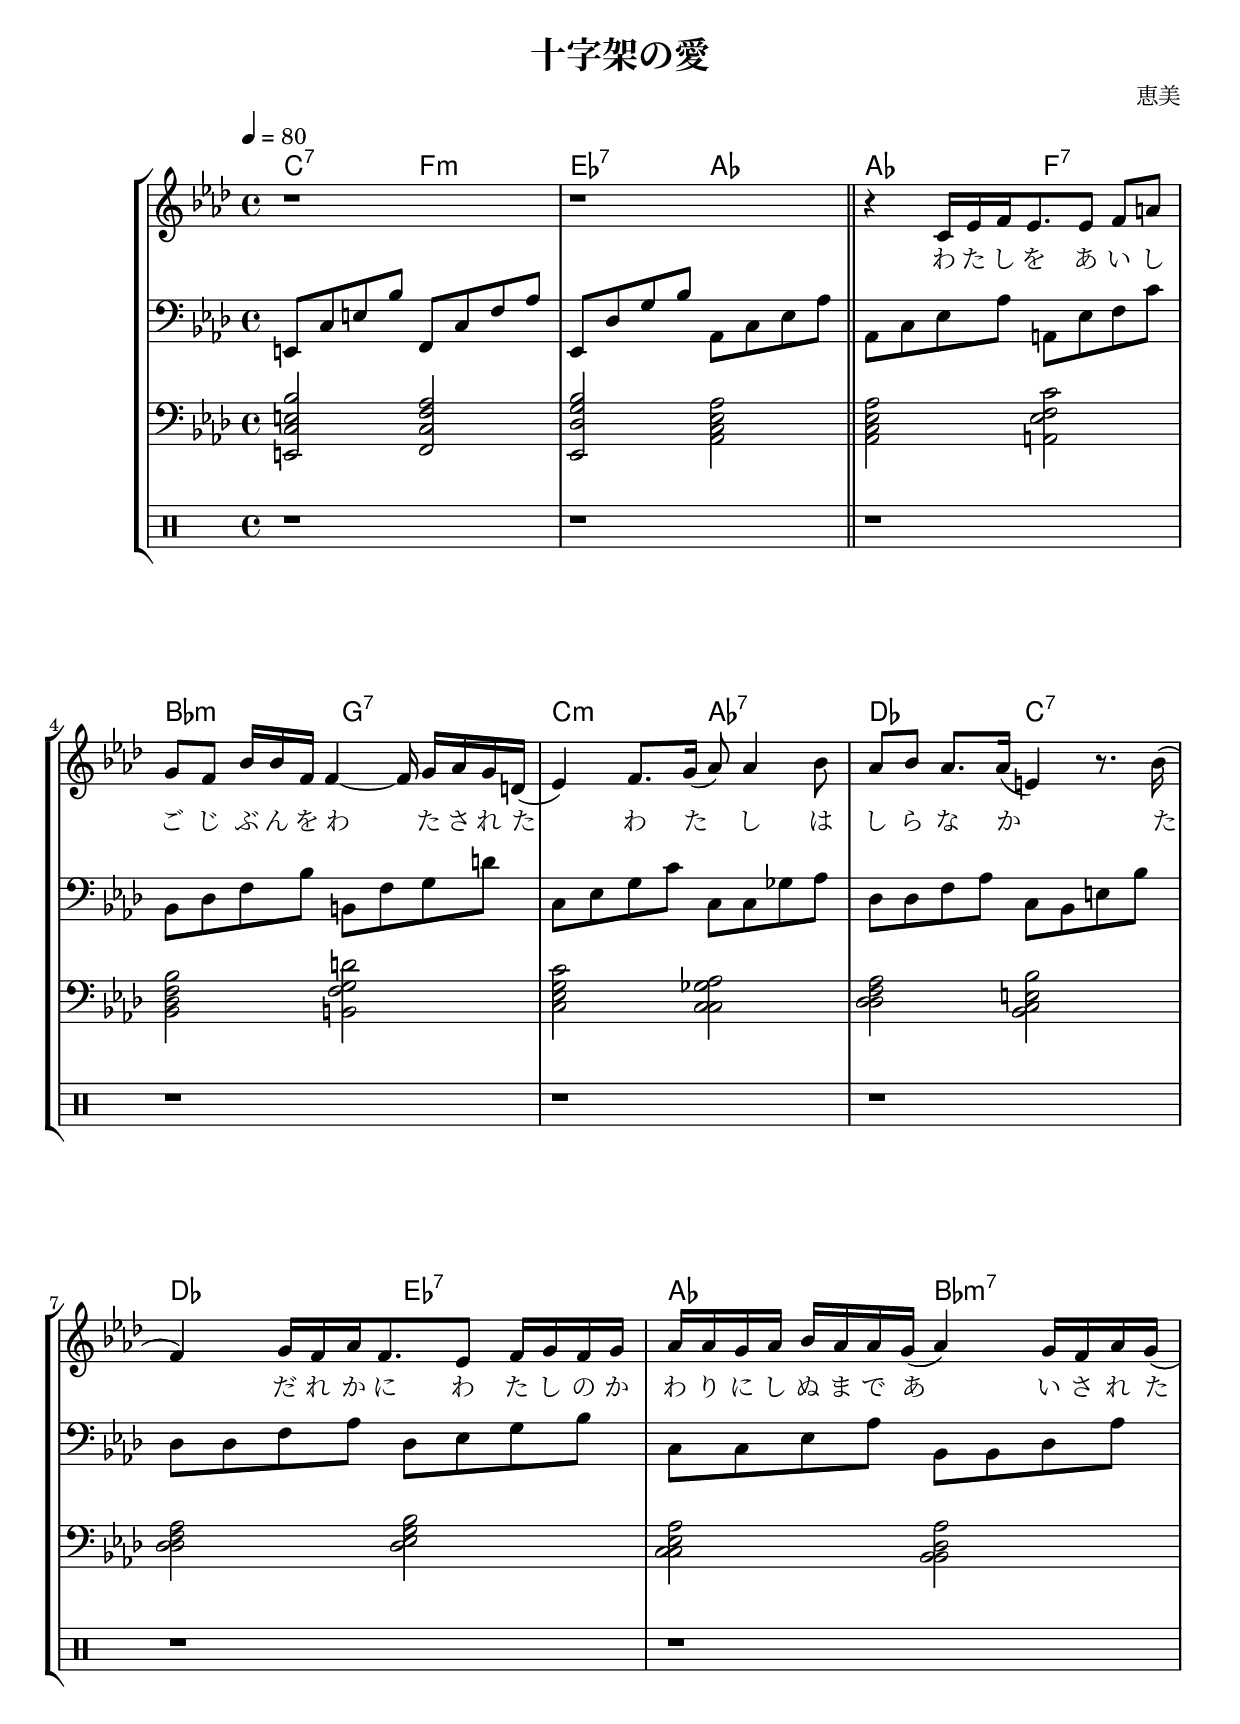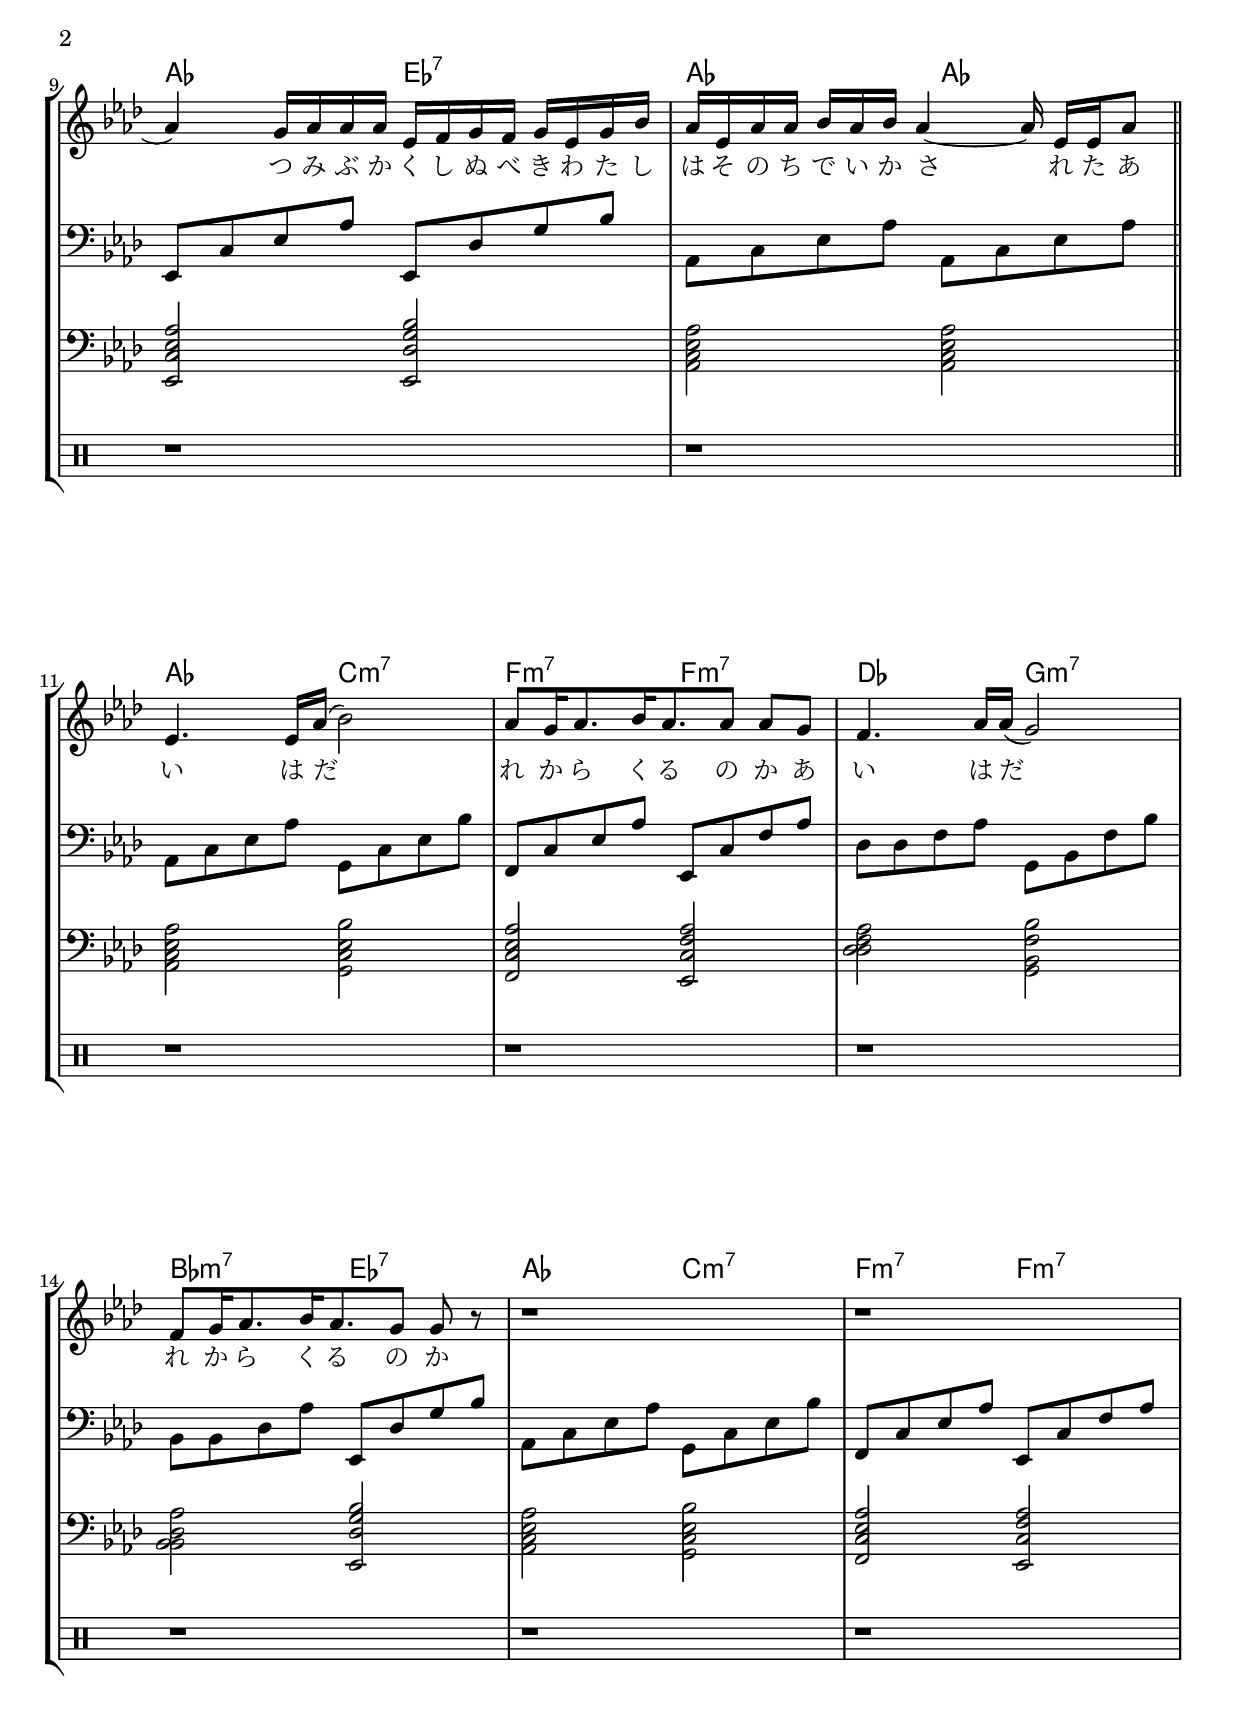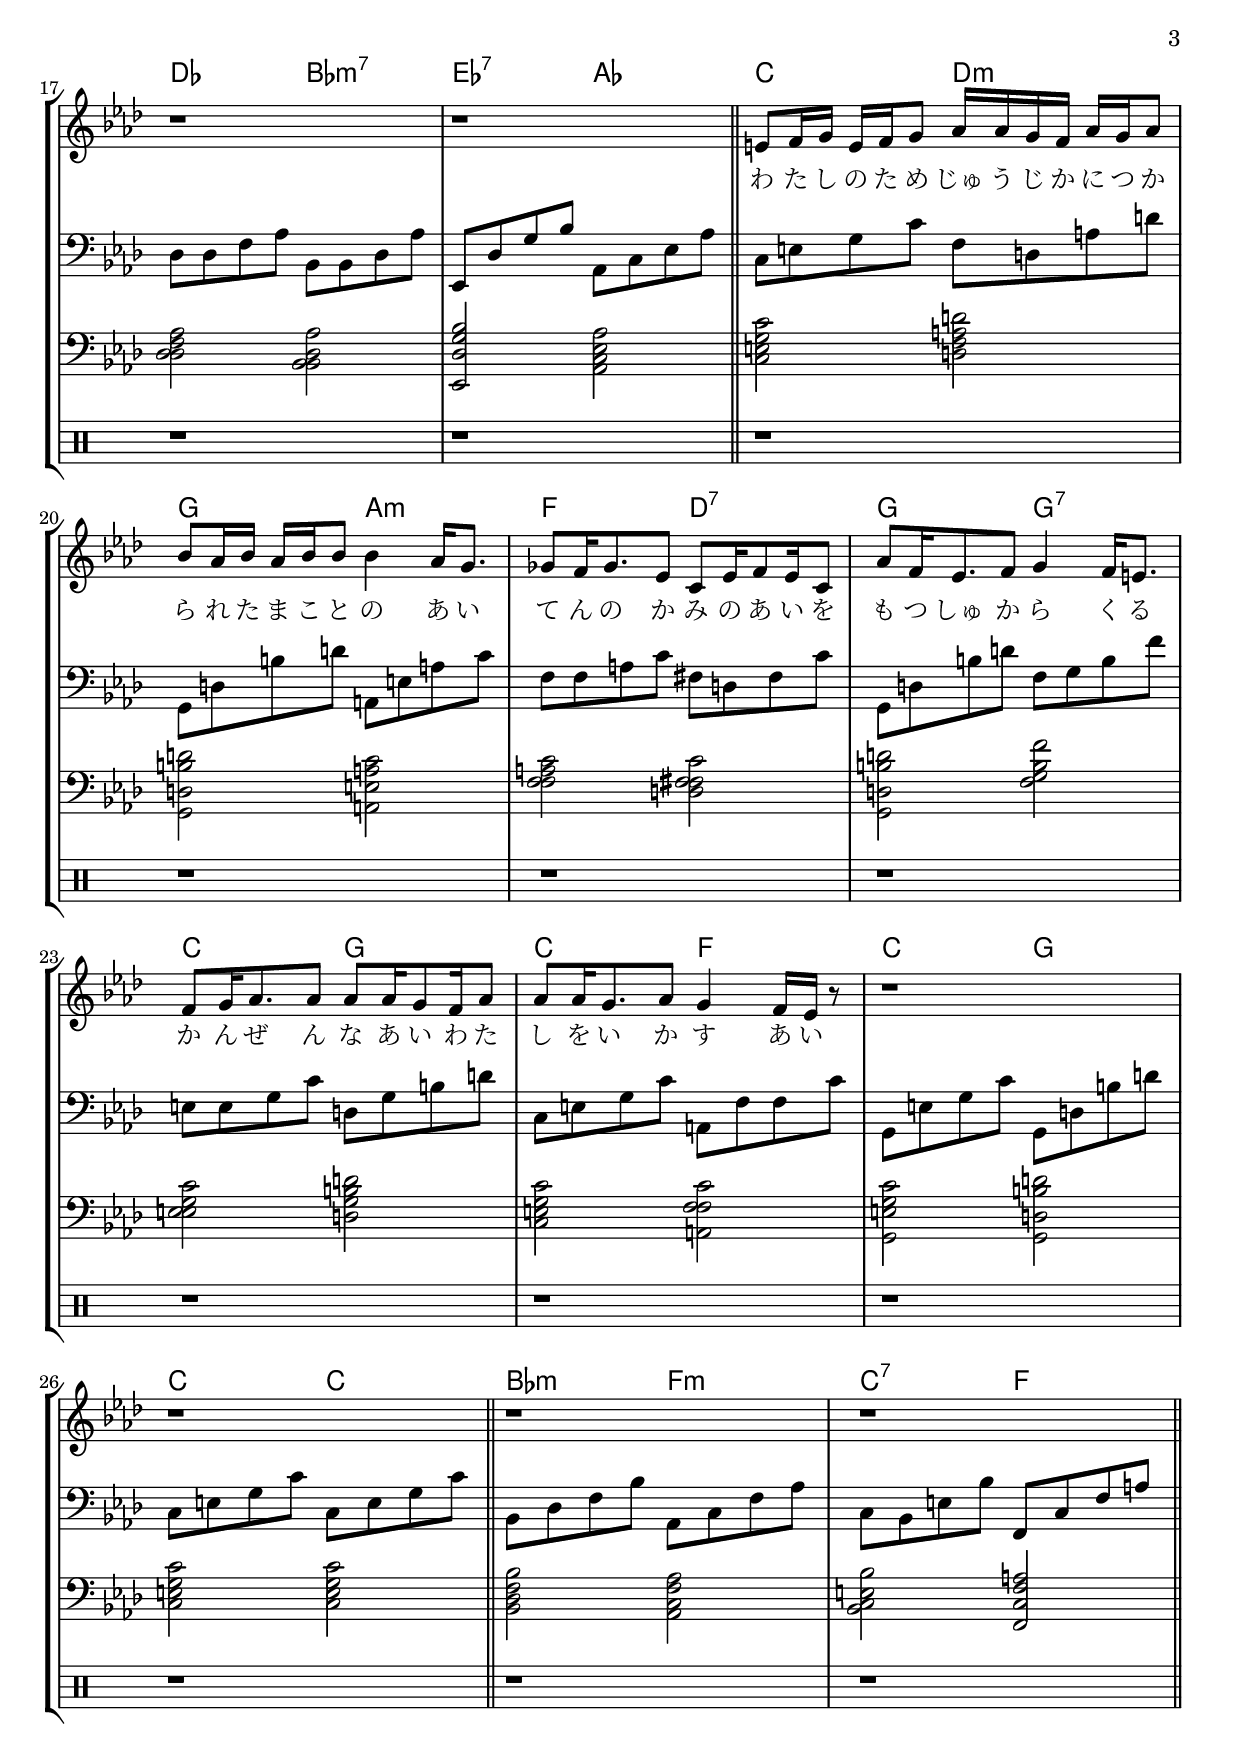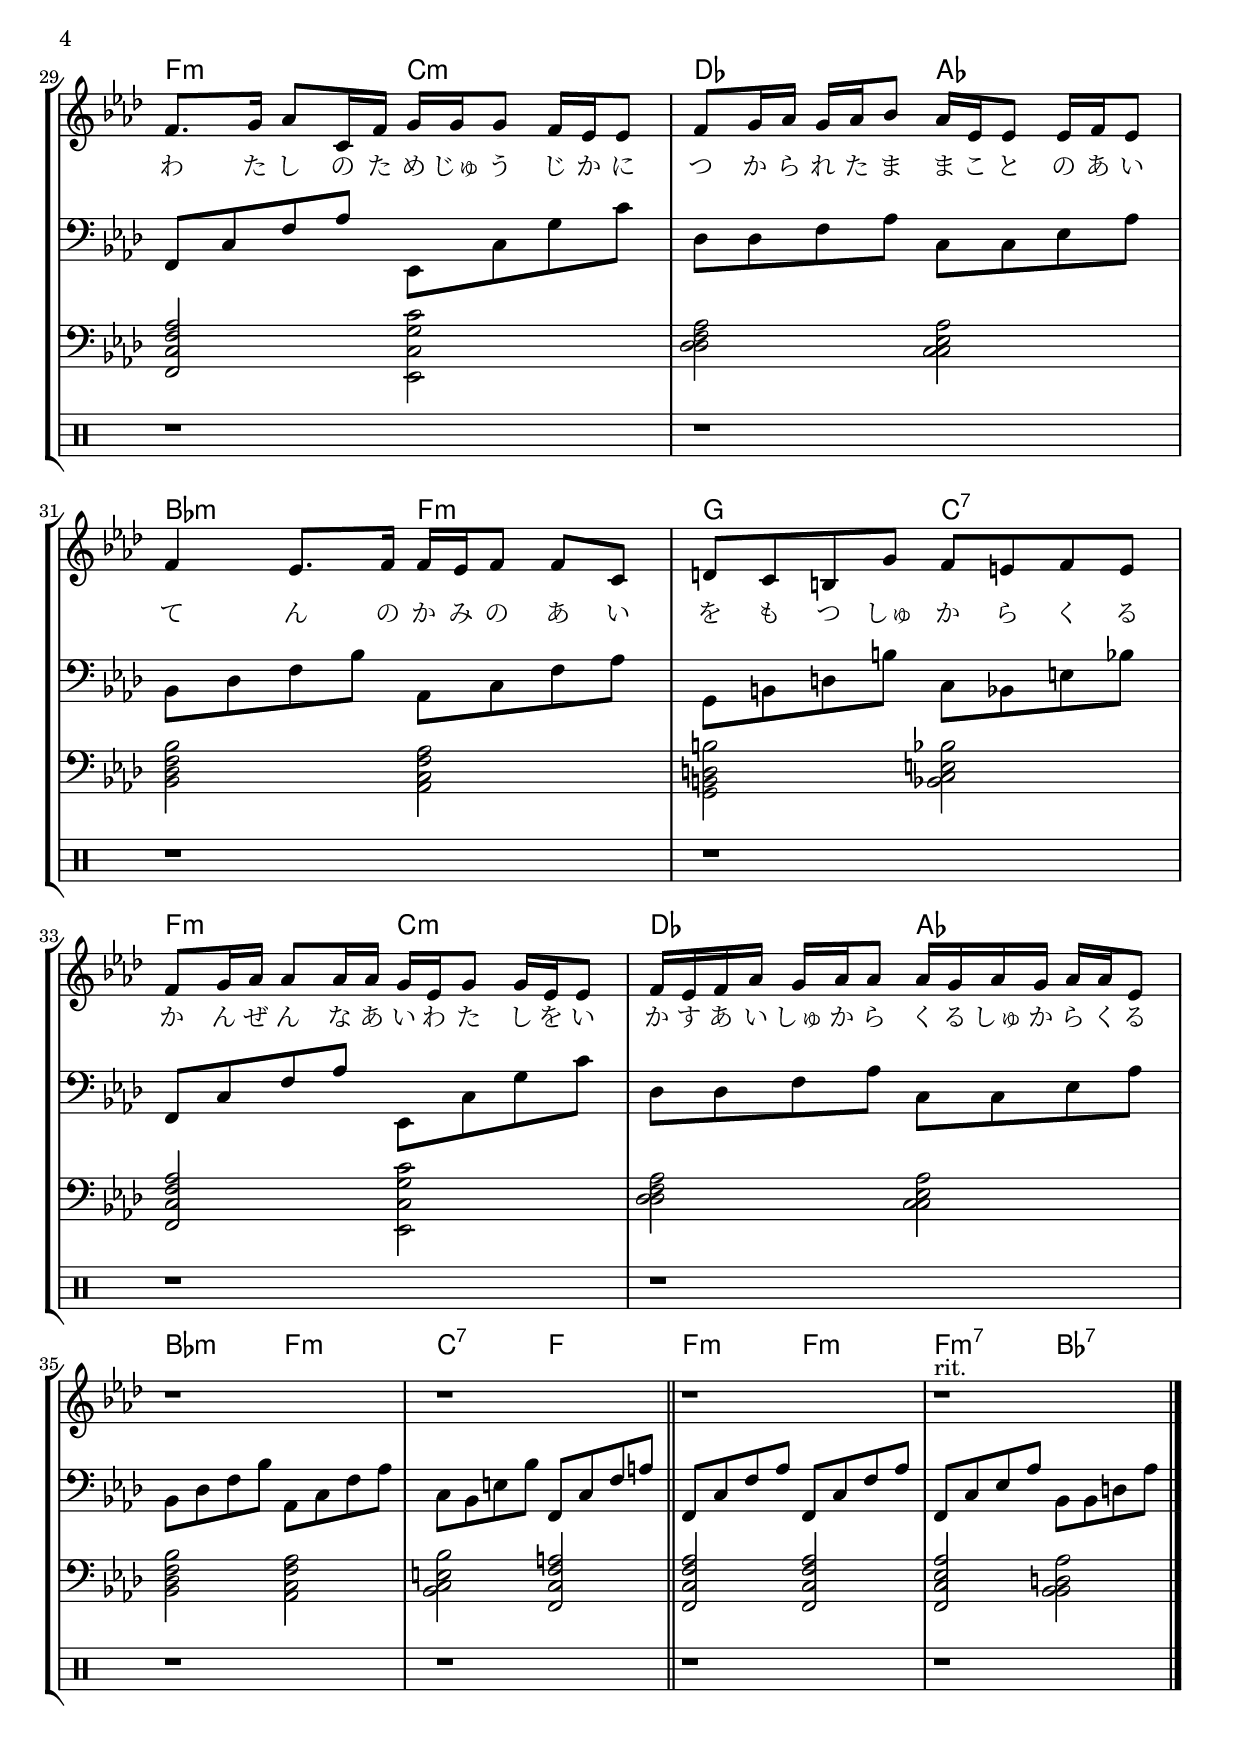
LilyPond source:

\version "2.12.1"

\header {
	title = \markup {十字架の愛}
	composer = \markup \center-column {恵美}
}

harmony = \chordmode {
	c2:7 f:m es:7 as 

	as f:7 bes:m g:7 c:m as:7 des c:7 des es:7 as bes:min7 as es:7 as as 

	as c:min7 f:min7 f:min7 des g:min7 bes:min7 es:7 as c:min7 f:min7 f:min7 des bes:min7 es:7 as 

	c d:m g a:m f d:7 g g:7 c g c f c g c c 

	bes:m f:m c:7 f 

	f:m c:m des as bes:m f:m g c:7 f:m c:m des as bes:m f:m c:7 f 

	f:m f:m f:min7 bes:7 
}

melody = {
	\key as \major
	\tempo 4 = 80
	r1 | r1   
	\set Staff.midiInstrument = #"fss0.35"
	r4 c'16  es'16  f'16  es'8.  es'8  f'8  a'8 
	g'8  f'8  bes'16  bes'16  f'16  f'4~f'16  g'16  as'16  g'16  d'16 
	(es'4)  f'8.  g'16  (as'8)  as'4  bes'8 
	as'8  bes'8  as'8.  as'16  (e'4)  r8.  bes'16 
	(f'4)  g'16  f'16  as'16  f'8.  es'8  f'16  g'16  f'16  g'16 
	as'16  as'16  g'16  as'16  bes'16  as'16  as'16  g'16  (as'4)  g'16  f'16  as'16  g'16 
	(as'4)  g'16  as'16  as'16  as'16  es'16  f'16  g'16  f'16  g'16  es'16  g'16  bes'16 
	as'16  es'16  as'16  as'16  bes'16  as'16  bes'16  as'4~as'16  es'16  es'16  	\set Staff.midiInstrument = #"fss0.35"
	as'8 
	es'4.  es'16  as'16  (bes'2) 
	as'8  g'16  as'8.  bes'16  as'8.  as'8  as'8  g'8 
	f'4.  as'16  as'16  (g'2) 
	f'8  g'16  as'8.  bes'16  as'8.  g'8  g'8  	r8 r1 r1 r1 r1 	\set Staff.midiInstrument = #"fss0.35"
	 e'8  f'16  g'16  e'16  f'16  g'8  as'16  as'16  g'16  f'16  as'16  g'16  as'8 
	bes'8  as'16  bes'16  as'16  bes'16  bes'8  bes'4  as'16  g'8. 
	ges'8  f'16  ges'8.  es'8  c'8  es'16  f'8  es'16  c'8 
	as'8  f'16  es'8.  f'8  g'4  f'16  e'8. 
	f'8  g'16  as'8.  as'8  as'8  as'16  g'8  f'16  as'8 
	as'8  as'16  g'8.  as'8  g'4  f'16  es'16  	r8 r1 r1 	r1 | r1   
	\set Staff.midiInstrument = #"fss0.35"
	 f'8.  g'16  as'8  c'16  f'16  g'16  g'16  g'8  f'16  es'16  es'8 
	f'8  g'16  as'16  g'16  as'16  bes'8  as'16  es'16  es'8  es'16  f'16  es'8 
	f'4  es'8.  f'16  f'16  es'16  f'8  f'8  c'8 
	d'8  c'8  b8  g'8  f'8  e'8  f'8  e'8 
	f'8  g'16  as'16  as'8  as'16  as'16  g'16  es'16  g'8  g'16  es'16  es'8 
	f'16  es'16  f'16  as'16  g'16  as'16  as'8  as'16  g'16  as'16  g'16  as'16  as'16  es'8
	r1 r1 	r1 | r1^"rit." \bar "|."
}

words = \lyricmode {
	
	わ  た  し  を  あ  い  し  ご  じ  ぶ  ん  を  わ  た  さ  れ  た  わ  た  し  は  し  ら  な  か  た  だ  れ  か  に  わ  た  し  の  か  わ  り  に  し  ぬ  ま  で  あ  い  さ  れ  た  つ  み  ぶ  か  く  し  ぬ  べ  き  わ  た  し  は  そ  の  ち  で  い  か  さ  れ  た  
	あ  い  は  だ  れ  か  ら  く  る  の  か  あ  い  は  だ  れ  か  ら  く  る  の  か  
	わ  た  し  の  た  め  じゅ  う  じ  か  に  つ  か  ら  れ  た  ま  こ  と  の  あ  い  て  ん  の  か  み  の  あ  い  を  も  つ  しゅ  か  ら  く  る  か  ん  ぜ  ん  な  あ  い  わ  た  し  を  い  か  す  あ  い  
	
	わ  た  し  の  た  め  じゅ  う  じ  か  に  つ  か  ら  れ  た  ま  ま  こ  と  の  あ  い  て  ん  の  か  み  の  あ  い  を  も  つ  しゅ  か  ら  く  る  か  ん  ぜ  ん  な  あ  い  わ  た  し  を  い  か  す  あ  い  しゅ  か  ら  く  る  しゅ  か  ら  く  る  
	
}

tempochange = {
	\tempo 4 = 80
	r1 | r1 \bar "||"
	\tempo 4 = 80
	r1 | r1 | r1 | r1 | r1 | r1 | r1 | r1 \bar "||"
	\tempo 4 = 80
	r1 | r1 | r1 | r1 | r1 | r1 | r1 | r1 \bar "||"
	\tempo 4 = 80
	r1 | r1 | r1 | r1 | r1 | r1 | r1 | r1 \bar "||"
	\tempo 4 = 80
	r1 | r1 \bar "||"
	\tempo 4 = 80
	r1 | r1 | r1 | r1 | r1 | r1 | r1 | r1 \bar "||"
	\tempo 4 = 80
	r1 | \tempo 4 = 60 r2 \tempo 4 = 53 r2 \bar "|."
}

mainacc = {
	\clef bass
	\set Staff.midiInstrument = #"Acoustic Guitar (steel)"
	\key as \major
	\tempo 4 = 80
	e,8 c8 e8 bes8
	f,8 c8 f8 as8
	es,8 des8 g8 bes8
	as,8 c8 es8 as8
	\bar "||"

	\set Staff.midiInstrument = #"Acoustic Guitar (steel)"
	as,8 c8 es8 as8
	a,8 es8 f8 c'8
	bes,8 des8 f8 bes8
	b,8 f8 g8 d'8
	c8 es8 g8 c'8
	c8 c8 ges8 as8
	des8 des8 f8 as8
	c8 bes,8 e8 bes8
	des8 des8 f8 as8
	des8 es8 g8 bes8
	c8 c8 es8 as8
	bes,8 bes,8 des8 as8
	es,8 c8 es8 as8
	es,8 des8 g8 bes8
	as,8 c8 es8 as8
	as,8 c8 es8 as8
	\bar "||"

	\set Staff.midiInstrument = #"Acoustic Guitar (steel)"
	as,8 c8 es8 as8
	g,8 c8 es8 bes8
	f,8 c8 es8 as8
	es,8 c8 f8 as8
	des8 des8 f8 as8
	g,8 bes,8 f8 bes8
	bes,8 bes,8 des8 as8
	es,8 des8 g8 bes8
	as,8 c8 es8 as8
	g,8 c8 es8 bes8
	f,8 c8 es8 as8
	es,8 c8 f8 as8
	des8 des8 f8 as8
	bes,8 bes,8 des8 as8
	es,8 des8 g8 bes8
	as,8 c8 es8 as8
	\bar "||"

	\set Staff.midiInstrument = #"Electric Grand"
	c8 e8 g8 c'8
	f8 d8 a8 d'8
	g,8 d8 b8 d'8
	a,8 e8 a8 c'8
	f8 f8 a8 c'8
	fis8 d8 fis8 c'8
	g,8 d8 b8 d'8
	f8 g8 b8 f'8
	e8 e8 g8 c'8
	d8 g8 b8 d'8
	c8 e8 g8 c'8
	a,8 f8 f8 c'8
	g,8 e8 g8 c'8
	g,8 d8 b8 d'8
	c8 e8 g8 c'8
	c8 e8 g8 c'8
	\bar "||"

	\set Staff.midiInstrument = #"Acoustic grand"
	bes,8 des8 f8 bes8
	as,8 c8 f8 as8
	c8 bes,8 e8 bes8
	f,8 c8 f8 a8
	\bar "||"

	\set Staff.midiInstrument = #"Acoustic Guitar (steel)"
	f,8 c8 f8 as8
	es,8 c8 g8 c'8
	des8 des8 f8 as8
	c8 c8 es8 as8
	bes,8 des8 f8 bes8
	as,8 c8 f8 as8
	g,8 b,8 d8 b8
	c8 bes,8 e8 bes8
	f,8 c8 f8 as8
	es,8 c8 g8 c'8
	des8 des8 f8 as8
	c8 c8 es8 as8
	bes,8 des8 f8 bes8
	as,8 c8 f8 as8
	c8 bes,8 e8 bes8
	f,8 c8 f8 a8
	\bar "||"

	\set Staff.midiInstrument = #"Bright Acoustic"
	f,8 c8 f8 as8
	f,8 c8 f8 as8
	f,8 c8 es8 as8
	bes,8 bes,8 d8 as8
	\bar "|."
}

subacc = {
	\clef bass
	\set Staff.midiInstrument = #"Electric Guitar (clean)"
	\key as \major
	\tempo 4 = 80
	<e, c e bes>2
	<f, c f as>2
	<es, des g bes>2
	<as, c es as>2
	\bar "||"

	\set Staff.midiInstrument = #"Electric Guitar (clean)"
	<as, c es as>2
	<a, es f c'>2
	<bes, des f bes>2
	<b, f g d'>2
	<c es g c'>2
	<c c ges as>2
	<des des f as>2
	<c bes, e bes>2
	<des des f as>2
	<des es g bes>2
	<c c es as>2
	<bes, bes, des as>2
	<es, c es as>2
	<es, des g bes>2
	<as, c es as>2
	<as, c es as>2
	\bar "||"

	\set Staff.midiInstrument = #"Electric Guitar (clean)"
	<as, c es as>2
	<g, c es bes>2
	<f, c es as>2
	<es, c f as>2
	<des des f as>2
	<g, bes, f bes>2
	<bes, bes, des as>2
	<es, des g bes>2
	<as, c es as>2
	<g, c es bes>2
	<f, c es as>2
	<es, c f as>2
	<des des f as>2
	<bes, bes, des as>2
	<es, des g bes>2
	<as, c es as>2
	\bar "||"

	\set Staff.midiInstrument = #"Electric Guitar (clean)"
	<c e g c'>2
	<f d a d'>2
	<g, d b d'>2
	<a, e a c'>2
	<f f a c'>2
	<fis d fis c'>2
	<g, d b d'>2
	<f g b f'>2
	<e e g c'>2
	<d g b d'>2
	<c e g c'>2
	<a, f f c'>2
	<g, e g c'>2
	<g, d b d'>2
	<c e g c'>2
	<c e g c'>2
	\bar "||"

	\set Staff.midiInstrument = #"Electric Guitar (clean)"
	<bes, des f bes>2
	<as, c f as>2
	<c bes, e bes>2
	<f, c f a>2
	\bar "||"

	\set Staff.midiInstrument = #"Electric Guitar (clean)"
	<f, c f as>2
	<es, c g c'>2
	<des des f as>2
	<c c es as>2
	<bes, des f bes>2
	<as, c f as>2
	<g, b, d b>2
	<c bes, e bes>2
	<f, c f as>2
	<es, c g c'>2
	<des des f as>2
	<c c es as>2
	<bes, des f bes>2
	<as, c f as>2
	<c bes, e bes>2
	<f, c f a>2
	\bar "||"

	\set Staff.midiInstrument = #"Electric Guitar (clean)"
	<f, c f as>2
	<f, c f as>2
	<f, c es as>2
	<bes, bes, d as>2
	\bar "|."
}

percA = {
	\drummode {
	r1 |r1 \bar "||"
	r1 |r1 |r1 |r1 |r1 |r1 |r1 |r1 \bar "||"
	r1 |r1 |r1 |r1 |r1 |r1 |r1 |r1 \bar "||"
	r1 |r1 |r1 |r1 |r1 |r1 |r1 |r1 \bar "||"
	r1 |r1 \bar "||"
	r1 |r1 |r1 |r1 |r1 |r1 |r1 |r1 \bar "||"
	r1 |r1 \bar "|."
	}
}

percB = {
	\drummode {
	r1 |r1 \bar "||"
	r1 |r1 |r1 |r1 |r1 |r1 |r1 |r1 \bar "||"
	r1 |r1 |r1 |r1 |r1 |r1 |r1 |r1 \bar "||"
	r1 |r1 |r1 |r1 |r1 |r1 |r1 |r1 \bar "||"
	r1 |r1 \bar "||"
	r1 |r1 |r1 |r1 |r1 |r1 |r1 |r1 \bar "||"
	r1 |r1 \bar "|."
	}
}

percC = {
	\drummode {
	r1 |r1 \bar "||"
	r1 |r1 |r1 |r1 |r1 |r1 |r1 |r1 \bar "||"
	r1 |r1 |r1 |r1 |r1 |r1 |r1 |r1 \bar "||"
	r1 |r1 |r1 |r1 |r1 |r1 |r1 |r1 \bar "||"
	r1 |r1 \bar "||"
	r1 |r1 |r1 |r1 |r1 |r1 |r1 |r1 \bar "||"
	r1 |r1 \bar "|."
	}
}

percD = {
	\drummode {
	r1 |r1 \bar "||"
	r1 |r1 |r1 |r1 |r1 |r1 |r1 |r1 \bar "||"
	r1 |r1 |r1 |r1 |r1 |r1 |r1 |r1 \bar "||"
	r1 |r1 |r1 |r1 |r1 |r1 |r1 |r1 \bar "||"
	r1 |r1 \bar "||"
	r1 |r1 |r1 |r1 |r1 |r1 |r1 |r1 \bar "||"
	r1 |r1 \bar "|."
	}
}

percE = {
	\drummode {
	r1 |r1 \bar "||"
	r1 |r1 |r1 |r1 |r1 |r1 |r1 |r1 \bar "||"
	r1 |r1 |r1 |r1 |r1 |r1 |r1 |r1 \bar "||"
	r1 |r1 |r1 |r1 |r1 |r1 |r1 |r1 \bar "||"
	r1 |r1 \bar "||"
	r1 |r1 |r1 |r1 |r1 |r1 |r1 |r1 \bar "||"
	r1 |r1 \bar "|."
	}
}

\score {
	<<
		\new StaffGroup <<
			\new ChordNames {\harmony}
			\new Voice = "melody" {\melody}
			\new Lyrics \lyricsto "melody" \words
			\new Staff = "mainacc" {\mainacc}
			\new Staff = "subacc" {\subacc}
			\new DrumStaff <<
				\new DrumVoice {\percA}
				\new DrumVoice {\percB}
				\new DrumVoice {\percC}
				\new DrumVoice {\percD}
				\new DrumVoice {\percE}
			>>
		>>
	>>
	\layout { }
}
